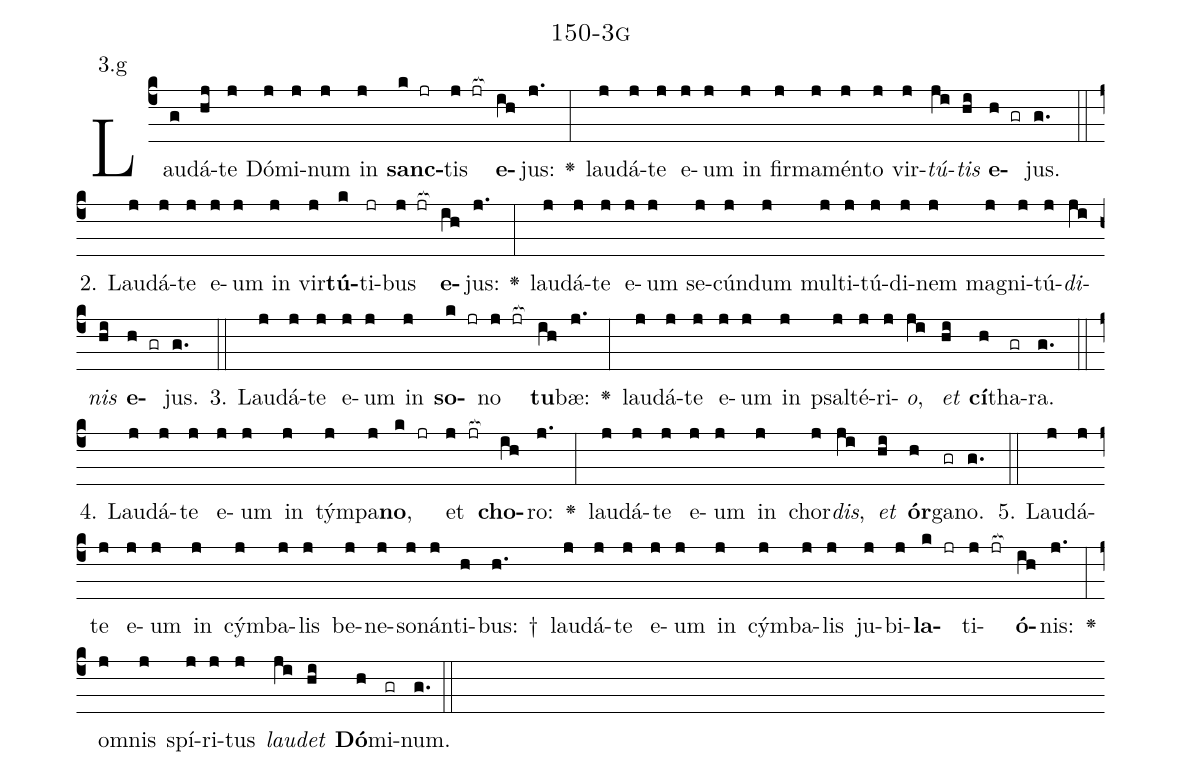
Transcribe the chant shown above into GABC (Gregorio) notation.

name: 150-3g;
annotation: 3.g;
%%
(c4)Lau(g)dá(hj)te(j) Dó(j)mi(j)num(j) in(j) <b>sanc</b>(k jr)tis(j jr[ocb:1{]) <b>e</b>(ih[ocb:0}])jus:(j.) <v>\greheightstar</v>(:) lau(j)dá(j)te(j) e(j)um(j) in(j) fir(j)ma(j)mén(j)to(j) vir(j)<i>tú</i>(ji)<i>tis</i>(hi) <b>e</b>(h gr)jus.(g.) (::)
2. Lau(j)dá(j)te(j) e(j)um(j) in(j) vir(j)<b>tú</b>(k)ti(jr)bus(j jr[ocb:1{]) <b>e</b>(ih[ocb:0}])jus:(j.) <v>\greheightstar</v>(:) lau(j)dá(j)te(j) e(j)um(j) se(j)cún(j)dum(j) mul(j)ti(j)tú(j)di(j)nem(j) ma(j)gni(j)tú(j)<i>di</i>(ji)<i>nis</i>(hi) <b>e</b>(h gr)jus.(g.) (::)
3. Lau(j)dá(j)te(j) e(j)um(j) in(j) <b>so</b>(k jr)no(j jr[ocb:1{]) <b>tu</b>(ih[ocb:0}])bæ:(j.) <v>\greheightstar</v>(:) lau(j)dá(j)te(j) e(j)um(j) in(j) psal(j)té(j)ri(j)<i>o</i>,(ji) <i>et</i>(hi) <b>cí</b>(h)tha(gr)ra.(g.) (::)
4. Lau(j)dá(j)te(j) e(j)um(j) in(j) tým(j)pa(j)<b>no</b>,(k jr) et(j jr[ocb:1{]) <b>cho</b>(ih[ocb:0}])ro:(j.) <v>\greheightstar</v>(:) lau(j)dá(j)te(j) e(j)um(j) in(j) chor(j)<i>dis</i>,(ji) <i>et</i>(hi) <b>ór</b>(h)ga(gr)no.(g.) (::)
5. Lau(j)dá(j)te(j) e(j)um(j) in(j) cým(j)ba(j)lis(j) be(j)ne(j)so(j)nán(j)ti(h)bus: †(h.) lau(j)dá(j)te(j) e(j)um(j) in(j) cým(j)ba(j)lis(j) ju(j)bi(j)<b>la</b>(k jr)ti(j jr[ocb:1{])<b>ó</b>(ih[ocb:0}])nis:(j.) <v>\greheightstar</v>(:) om(j)nis(j) spí(j)ri(j)tus(j) <i>lau</i>(ji)<i>det</i>(hi) <b>Dó</b>(h)mi(gr)num.(g.) (::)
